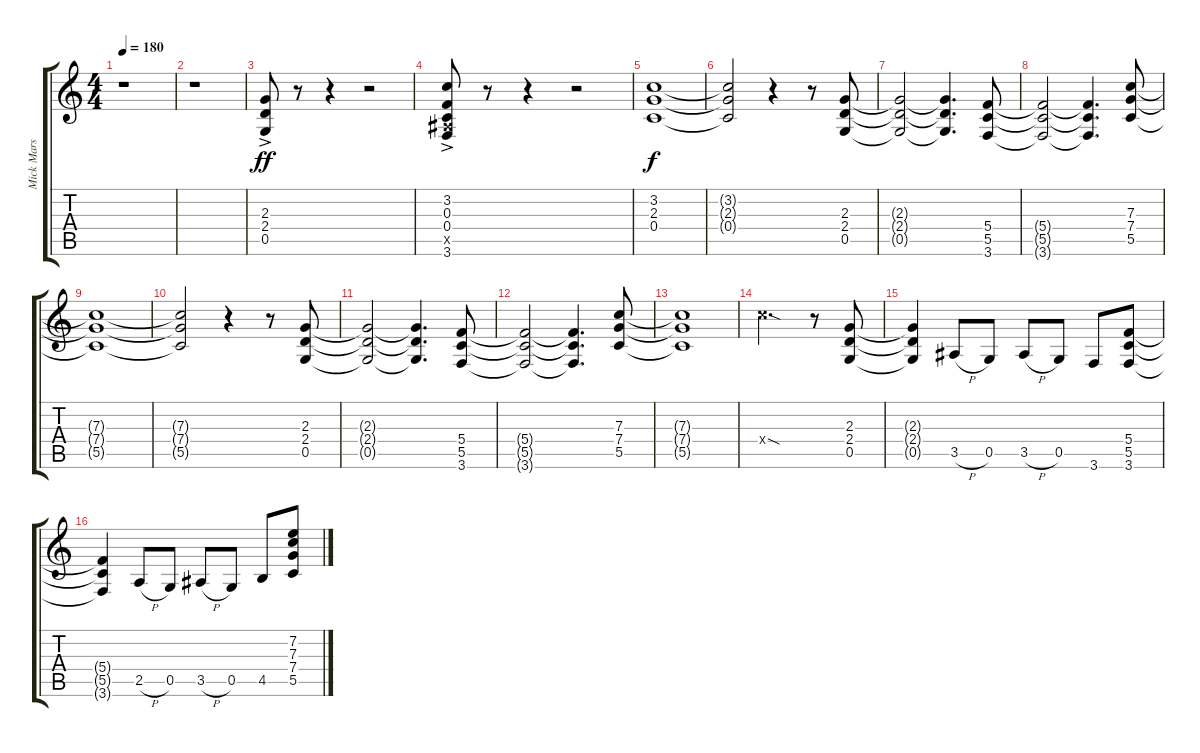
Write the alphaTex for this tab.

\track ("Mick Mars Rhytm Guitar" "Mick Mars ") {instrument overdrivenguitar}
\staff {score tabs}
\tuning (D4 A3 F3 C3 G2 D2) {hide}
\ts (4 4)
\tempo 180
\clef g2
\ks c
r.1{dy ff} |
r.1 |
(2.3{ac} 2.4{ac} 0.5{ac}).8 r.8 r.4 r.2 |
(3.2{ac} 0.3{ac} 0.4{ac} 3.5{ac x} 3.6{ac}).8 r.8 r.4 r.2 |
(3.2 2.3 0.4).1{dy f} |
(3.2{t} 2.3{t} 0.4{t}).2 r.4 r.8 (2.3 2.4 0.5).8 |
(2.3{t} 2.4{t} 0.5{t}).2 (2.3{t} 2.4{t} 0.5{t}).4{d} (5.4 5.5 3.6).8 |
(5.4{t} 5.5{t} 3.6{t}).2 (5.4{t} 5.5{t} 3.6{t}).4{d} (7.3 7.4 5.5).8 |
(7.3{t} 7.4{t} 5.5{t}).1 |
(7.3{t} 7.4{t} 5.5{t}).2 r.4 r.8 (2.3 2.4 0.5).8 |
(2.3{t} 2.4{t} 0.5{t}).2 (2.3{t} 2.4{t} 0.5{t}).4{d} (5.4 5.5 3.6).8 |
(5.4{t} 5.5{t} 3.6{t}).2 (5.4{t} 5.5{t} 3.6{t}).4{d} (7.3 7.4 5.5).8 |
(7.3{t} 7.4{t} 5.5{t}).1 |
12.4{sod x}.2{d} r.8 (2.3 2.4 0.5).8 |
(2.3{t} 2.4{t} 0.5{t}).4 3.5{h}.8 0.5.8 3.5{h}.8 0.5.8 3.6.8 (5.4 5.5 3.6).8 |
(5.4{t} 5.5{t} 3.6{t}).4 2.5{h}.8 0.5.8 3.5{h}.8 0.5.8 4.5.8 (7.2 7.3 7.4 5.5).8
